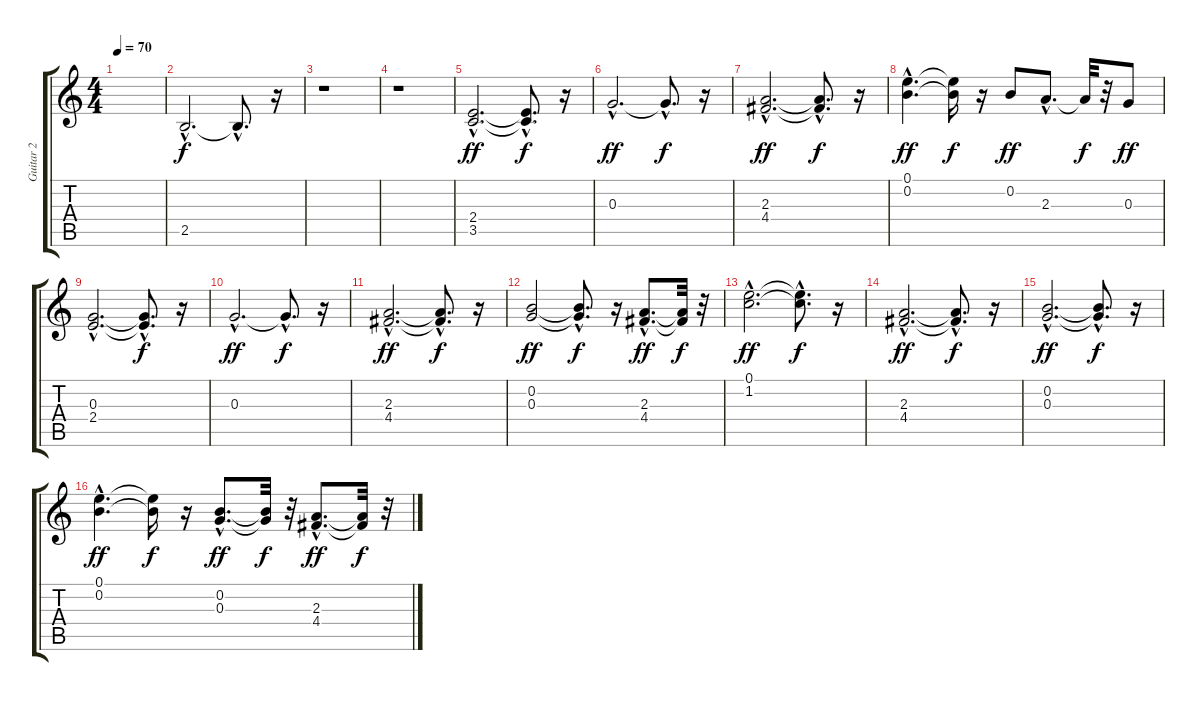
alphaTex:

\track ("Guitar 2" "Guitar 2") {instrument electricguitarclean}
\staff {score tabs}
\tuning (E4 B3 G3 D3 A2 E2) {hide}
\ts (4 4)
\tempo 70
\clef g2
\ks c
|
2.5{hac}.2{d} 2.5{hac t}.8{d dy f} r.16 |
r.1 |
r.1 |
(2.4{hac} 3.5{hac}).2{d dy ff} (2.4{hac t} 3.5{hac t}).8{d dy f} r.16 |
0.3{hac}.2{d dy ff} 0.3{hac t}.8{d dy f} r.16 |
(2.3{hac} 4.4{hac}).2{d dy ff} (2.3{hac t} 4.4{hac t}).8{d dy f} r.16 |
(0.1{hac} 0.2{hac}).4{d dy ff} (0.1{t} 0.2{t}).16{dy f} r.16 0.2.8{dy ff} 2.3{hac}.8{d} 2.3{t}.32{dy f} r.32 0.3.8{dy ff} |
(0.3{hac} 2.4{hac}).2{d} (0.3{hac t} 2.4{hac t}).8{d dy f} r.16 |
0.3{hac}.2{d dy ff} 0.3{hac t}.8{d dy f} r.16 |
(2.3{hac} 4.4{hac}).2{d dy ff} (2.3{hac t} 4.4{hac t}).8{d dy f} r.16 |
(0.2 0.3).2{dy ff} (0.2{hac t} 0.3{hac t}).8{d dy f} r.16 (2.3{hac} 4.4{hac}).8{d dy ff} (2.3{t} 4.4{t}).32{dy f} r.32 |
(0.1{hac} 1.2{hac}).2{d dy ff} (0.1{hac t} 1.2{hac t}).8{d dy f} r.16 |
(2.3{hac} 4.4{hac}).2{d dy ff} (2.3{hac t} 4.4{hac t}).8{d dy f} r.16 |
(0.2{hac} 0.3{hac}).2{d dy ff} (0.2{hac t} 0.3{hac t}).8{d dy f} r.16 |
(0.1{hac} 0.2{hac}).4{d dy ff} (0.1{t} 0.2{t}).16{dy f} r.16 (0.2{hac} 0.3{hac}).8{d dy ff} (0.2{t} 0.3{t}).32{dy f} r.32 (2.3{hac} 4.4{hac}).8{d dy ff} (2.3{t} 4.4{t}).32{dy f} r.32
